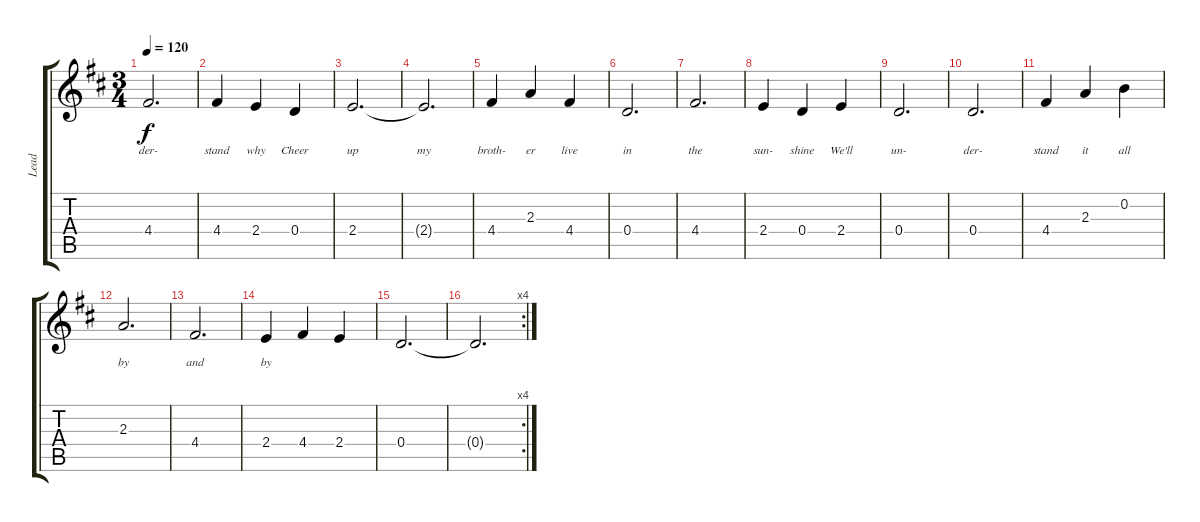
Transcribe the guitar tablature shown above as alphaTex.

\track ("Lead" "Lead") {instrument electricguitarclean}
\staff {score tabs}
\tuning (E4 B3 G3 D3 A2 E2) {hide}
\ts (3 4)
\tempo 120
\clef g2
\ks d
4.4.2{d lyrics (0 "der-") lyrics (1 "") lyrics (2 "") lyrics (3 "") lyrics (4 "") dy f} |
4.4.4{lyrics (0 "stand") lyrics (1 "") lyrics (2 "") lyrics (3 "") lyrics (4 "")} 2.4.4{lyrics (0 "why") lyrics (1 "") lyrics (2 "") lyrics (3 "") lyrics (4 "")} 0.4.4{lyrics (0 "Cheer") lyrics (1 "") lyrics (2 "") lyrics (3 "") lyrics (4 "")} |
2.4.2{d lyrics (0 "up") lyrics (1 "") lyrics (2 "") lyrics (3 "") lyrics (4 "")} |
2.4{t}.2{d lyrics (0 "my") lyrics (1 "") lyrics (2 "") lyrics (3 "") lyrics (4 "")} |
4.4.4{lyrics (0 "broth-") lyrics (1 "") lyrics (2 "") lyrics (3 "") lyrics (4 "")} 2.3.4{lyrics (0 "er") lyrics (1 "") lyrics (2 "") lyrics (3 "") lyrics (4 "")} 4.4.4{lyrics (0 "live") lyrics (1 "") lyrics (2 "") lyrics (3 "") lyrics (4 "")} |
0.4.2{d lyrics (0 "in") lyrics (1 "") lyrics (2 "") lyrics (3 "") lyrics (4 "")} |
4.4.2{d lyrics (0 "the") lyrics (1 "") lyrics (2 "") lyrics (3 "") lyrics (4 "")} |
2.4.4{lyrics (0 "sun-") lyrics (1 "") lyrics (2 "") lyrics (3 "") lyrics (4 "")} 0.4.4{lyrics (0 "shine") lyrics (1 "") lyrics (2 "") lyrics (3 "") lyrics (4 "")} 2.4.4{lyrics (0 "We'll") lyrics (1 "") lyrics (2 "") lyrics (3 "") lyrics (4 "")} |
0.4.2{d lyrics (0 "un-") lyrics (1 "") lyrics (2 "") lyrics (3 "") lyrics (4 "")} |
0.4.2{d lyrics (0 "der-") lyrics (1 "") lyrics (2 "") lyrics (3 "") lyrics (4 "")} |
4.4.4{lyrics (0 "stand") lyrics (1 "") lyrics (2 "") lyrics (3 "") lyrics (4 "")} 2.3.4{lyrics (0 "it") lyrics (1 "") lyrics (2 "") lyrics (3 "") lyrics (4 "")} 0.2.4{lyrics (0 "all") lyrics (1 "") lyrics (2 "") lyrics (3 "") lyrics (4 "")} |
2.3.2{d lyrics (0 "by") lyrics (1 "") lyrics (2 "") lyrics (3 "") lyrics (4 "")} |
4.4.2{d lyrics (0 "and") lyrics (1 "") lyrics (2 "") lyrics (3 "") lyrics (4 "")} |
2.4.4{lyrics (0 "by") lyrics (1 "") lyrics (2 "") lyrics (3 "") lyrics (4 "")} 4.4.4{lyrics (0 "") lyrics (1 "") lyrics (2 "") lyrics (3 "") lyrics (4 "")} 2.4.4 |
0.4.2{d} |
\rc 4
0.4{t}.2{d}
